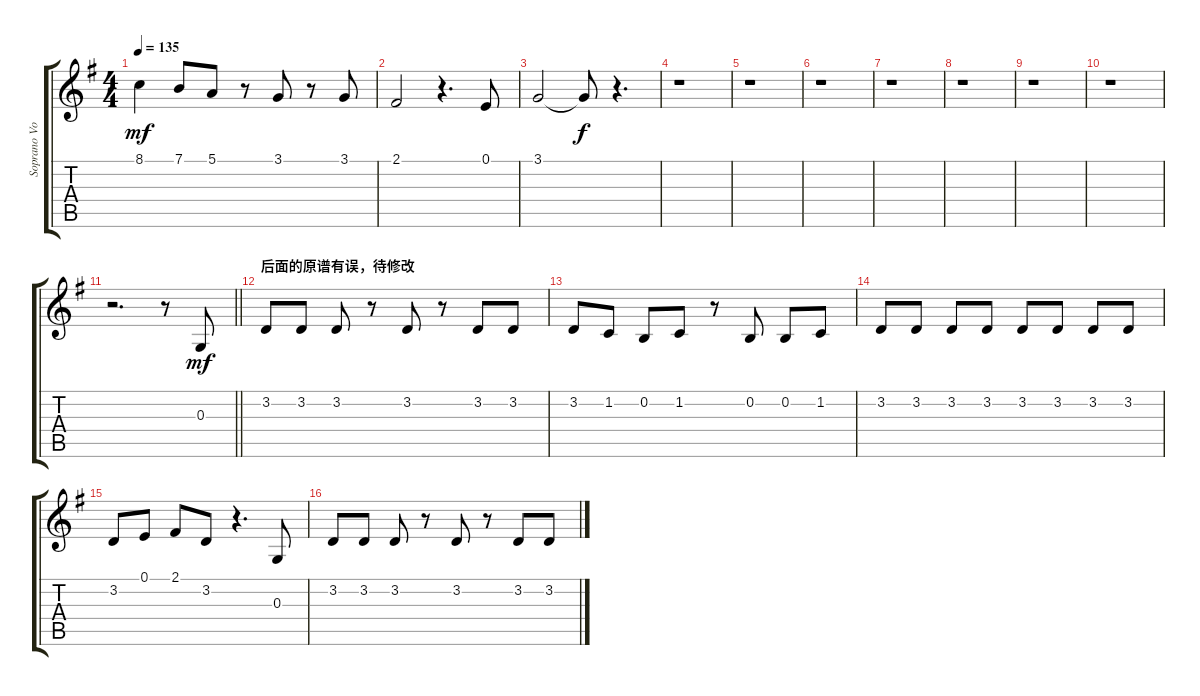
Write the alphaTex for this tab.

\track ("Soprano Voice" "Soprano Vo") {instrument choiraahs}
\staff {score tabs}
\tuning (E4 B3 G3 D3 A2 E2) {hide}
\ts (4 4)
\tempo 135
\clef g2
\ks g
8.1.4{dy mf} 7.1.8 5.1.8 r.8 3.1.8 r.8 3.1.8 |
2.1.2 r.4{d} 0.1.8 |
3.1.2 3.1{t}.8{dy f} r.4{d} |
r.1 |
r.1 |
r.1 |
r.1 |
r.1 |
r.1 |
r.1 |
\barLineRight lightlight
r.2{d} r.8 0.3.8{dy mf} |
\section ("" "后面的原谱有误，待修改")
3.2.8{volume 0} 3.2.8 3.2.8 r.8 3.2.8 r.8 3.2.8 3.2.8 |
3.2.8 1.2.8 0.2.8 1.2.8 r.8 0.2.8 0.2.8 1.2.8 |
3.2.8 3.2.8 3.2.8 3.2.8 3.2.8 3.2.8 3.2.8 3.2.8 |
3.2.8 0.1.8 2.1.8 3.2.8 r.4{d} 0.3.8 |
3.2.8 3.2.8 3.2.8 r.8 3.2.8 r.8 3.2.8 3.2.8
